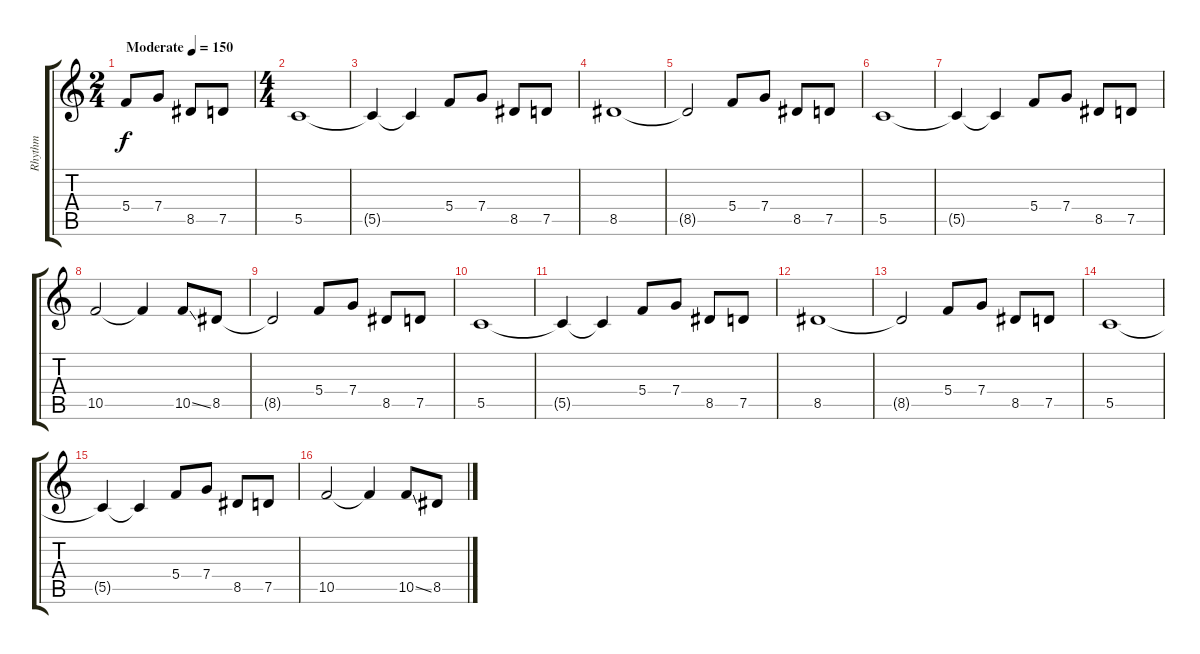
\track ("Rhythm" "Rhythm") {instrument distortionguitar}
\staff {score tabs}
\tuning (D4 A3 F3 C3 G2 C2) {hide}
\ts (2 4)
\tempo (150 "Moderate")
\clef g2
\ks c
5.4.8{dy f instrument distortionguitar} 7.4.8 8.5.8 7.5.8 |
\ts (4 4)
5.5.1 |
5.5{t}.4 5.5{t}.4 5.4.8 7.4.8 8.5.8 7.5.8 |
8.5.1 |
8.5{t}.2 5.4.8 7.4.8 8.5.8 7.5.8 |
5.5.1 |
5.5{t}.4 5.5{t}.4 5.4.8 7.4.8 8.5.8 7.5.8 |
10.5.2 10.5{t}.4 10.5{ss}.8 8.5.8 |
8.5{t}.2 5.4.8 7.4.8 8.5.8 7.5.8 |
5.5.1 |
5.5{t}.4 5.5{t}.4 5.4.8 7.4.8 8.5.8 7.5.8 |
8.5.1 |
8.5{t}.2 5.4.8 7.4.8 8.5.8 7.5.8 |
5.5.1 |
5.5{t}.4 5.5{t}.4 5.4.8 7.4.8 8.5.8 7.5.8 |
10.5.2 10.5{t}.4 10.5{ss}.8 8.5.8
